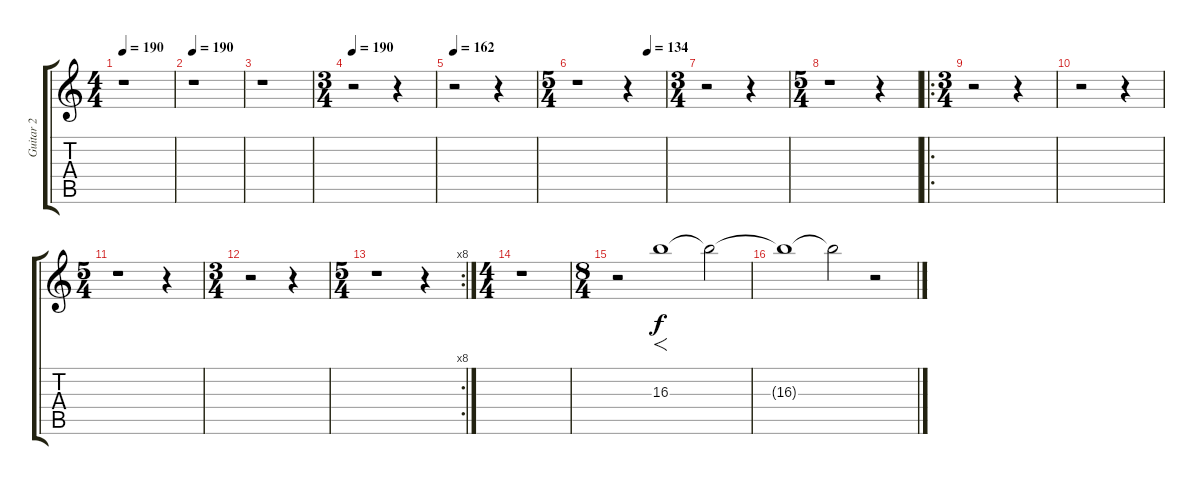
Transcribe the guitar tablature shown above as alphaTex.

\track ("Guitar 2" "Guitar 2") {instrument overdrivenguitar}
\staff {score tabs}
\tuning (E4 B3 G3 D3 A2 B1) {hide}
\ts (4 4)
\tempo 190
\clef g2
\ks c
r.1{dy f} |
\tempo 190
r.1 |
r.1 |
\ts (3 4)
\tempo 190
r.2 r.4 |
\tempo 162
r.2 r.4 |
\ts (5 4)
\tempo (134 0.8)
r.1 r.4 |
\ts (3 4)
r.2 r.4 |
\ts (5 4)
r.1 r.4 |
\ro
\ts (3 4)
r.2 r.4 |
r.2 r.4 |
\ts (5 4)
r.1 r.4 |
\ts (3 4)
r.2 r.4 |
\rc 8
\ts (5 4)
r.1 r.4 |
\ts (4 4)
r.1 |
\ts (8 4)
r.2 16.3.1{f volume 8 balance 8} 16.3{t}.2 |
16.3{t}.1 16.3{t}.2 r.2
